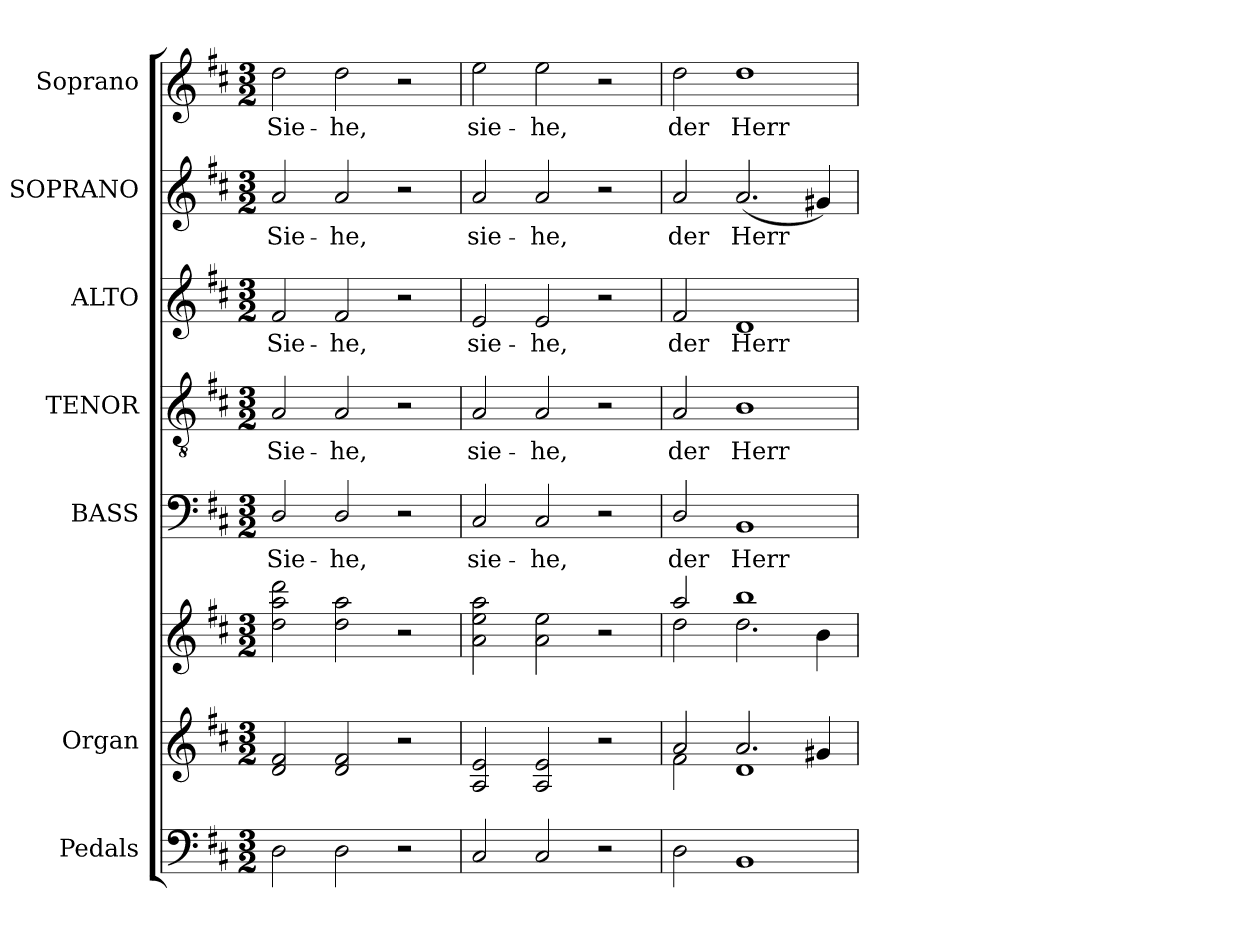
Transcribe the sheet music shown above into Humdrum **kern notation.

**kern	**kern	**kern	**kern	**text	**kern	**text	**kern	**text	**kern	**text	**kern	**text
*part7	*part6	*part6	*part5	*part5	*part4	*part4	*part3	*part3	*part2	*part2	*part1	*part1
*staff8	*staff7	*staff6	*staff5	*staff5	*staff4	*staff4	*staff3	*staff3	*staff2	*staff2	*staff1	*staff1
*I"Pedals	*I"Organ	*	*I"BASS	*	*I"TENOR	*	*I"ALTO	*	*I"SOPRANO	*	*I"Soprano	*
*I'Ped.	*I'Org.	*	*I'B.	*	*I'T.	*	*I'A.	*	*I'S.	*	*I'S.	*
!!LO:PB:g=z
*clefF4	*clefG2	*clefG2	*clefF4	*	*clefGv2	*	*clefG2	*	*clefG2	*	*clefG2	*
*	*	*	*	*	*ITrd7c12	*	*	*	*	*	*	*
*k[f#c#]	*k[f#c#]	*k[f#c#]	*k[f#c#]	*	*k[f#c#]	*	*k[f#c#]	*	*k[f#c#]	*	*k[f#c#]	*
*D:	*D:	*D:	*D:	*	*D:	*	*D:	*	*D:	*	*D:	*
*M3/2	*M3/2	*M3/2	*M3/2	*	*M3/2	*	*M3/2	*	*M3/2	*	*M3/2	*
=1	=1	=1	=1	=1	=1	=1	=1	=1	=1	=1	=1	=1
!	!	!	!	!LO:LY:b:color=#000000	!	!	!	!	!	!	!	!
!	!	!	!	!	!	!LO:LY:b:color=#000000	!	!	!	!	!	!
!	!	!	!	!	!	!	!	!LO:LY:b:color=#000000	!	!	!	!
!	!	!	!	!	!	!	!	!	!	!LO:LY:b:color=#000000	!	!
!	!	!	!	!	!	!	!	!	!	!	!	!LO:LY:b:color=#000000
2Di\	2di/ 2f#i	2ddi\ 2aai 2dddi	2Di/	Sie-	2AAi/	Sie-	2f#i/	Sie-	2ai/	Sie-	2ddi\	Sie-
!	!	!	!	!LO:LY:b:color=#000000	!	!	!	!	!	!	!	!
!	!	!	!	!	!	!LO:LY:b:color=#000000	!	!	!	!	!	!
!	!	!	!	!	!	!	!	!LO:LY:b:color=#000000	!	!	!	!
!	!	!	!	!	!	!	!	!	!	!LO:LY:b:color=#000000	!	!
!	!	!	!	!	!	!	!	!	!	!	!	!LO:LY:b:color=#000000
2Di\	2di/ 2f#i	2ddi\ 2aai	2Di/	-he,	2AAi/	-he,	2f#i/	-he,	2ai/	-he,	2ddi\	-he,
2r	2r	2r	2r	.	2r	.	2r	.	2r	.	2r	.
=2	=2	=2	=2	=2	=2	=2	=2	=2	=2	=2	=2	=2
!	!	!	!	!LO:LY:b:color=#000000	!	!	!	!	!	!	!	!
!	!	!	!	!	!	!LO:LY:b:color=#000000	!	!	!	!	!	!
!	!	!	!	!	!	!	!	!LO:LY:b:color=#000000	!	!	!	!
!	!	!	!	!	!	!	!	!	!	!LO:LY:b:color=#000000	!	!
!	!	!	!	!	!	!	!	!	!	!	!	!LO:LY:b:color=#000000
2C#i/	2Ai/ 2ei	2ai\ 2eei 2aai	2C#i/	sie-	2AAi/	sie-	2ei/	sie-	2ai/	sie-	2eei\	sie-
!	!	!	!	!LO:LY:b:color=#000000	!	!	!	!	!	!	!	!
!	!	!	!	!	!	!LO:LY:b:color=#000000	!	!	!	!	!	!
!	!	!	!	!	!	!	!	!LO:LY:b:color=#000000	!	!	!	!
!	!	!	!	!	!	!	!	!	!	!LO:LY:b:color=#000000	!	!
!	!	!	!	!	!	!	!	!	!	!	!	!LO:LY:b:color=#000000
2C#i/	2Ai/ 2ei	2ai\ 2eei	2C#i/	-he,	2AAi/	-he,	2ei/	-he,	2ai/	-he,	2eei\	-he,
2r	2r	2r	2r	.	2r	.	2r	.	2r	.	2r	.
=3	=3	=3	=3	=3	=3	=3	=3	=3	=3	=3	=3	=3
*	*^	*^	*	*	*	*	*	*	*	*	*	*
!	!	!	!	!	!	!LO:LY:b:color=#000000	!	!	!	!	!	!	!	!
!	!	!	!	!	!	!	!	!LO:LY:b:color=#000000	!	!	!	!	!	!
!	!	!	!	!	!	!	!	!	!	!LO:LY:b:color=#000000	!	!	!	!
!	!	!	!	!	!	!	!	!	!	!	!	!LO:LY:b:color=#000000	!	!
!	!	!	!	!	!	!	!	!	!	!	!	!	!	!LO:LY:b:color=#000000
2Di\	2ai/	2f#i\	2aai/	2ddi\	2Di/	der	2AAi/	der	2f#i/	der	2ai/	der	2ddi\	der
!	!	!	!	!	!	!LO:LY:b:color=#000000	!	!	!	!	!	!	!	!
!	!	!	!	!	!	!	!	!LO:LY:b:color=#000000	!	!	!	!	!	!
!	!	!	!	!	!	!	!	!	!	!LO:LY:b:color=#000000	!	!	!	!
!	!	!	!	!	!	!	!	!	!	!	!	!LO:LY:b:color=#000000	!	!
!	!	!	!	!	!	!	!	!	!	!	!	!	!	!LO:LY:b:color=#000000
1BBi	2.ai/	1di	1bbi	2.ddi\	1BBi	Herr	1BBi	Herr	1di	Herr	(2.ai/	Herr	1ddi	Herr
.	4g#Xi/	.	.	4bi\	.	.	.	.	.	.	4g#Xi/)	.	.	.
*	*v	*v	*	*	*	*	*	*	*	*	*	*	*	*
*	*	*v	*v	*	*	*	*	*	*	*	*	*	*
=	=	=	=	=	=	=	=	=	=	=	=	=
*-	*-	*-	*-	*-	*-	*-	*-	*-	*-	*-	*-	*-
